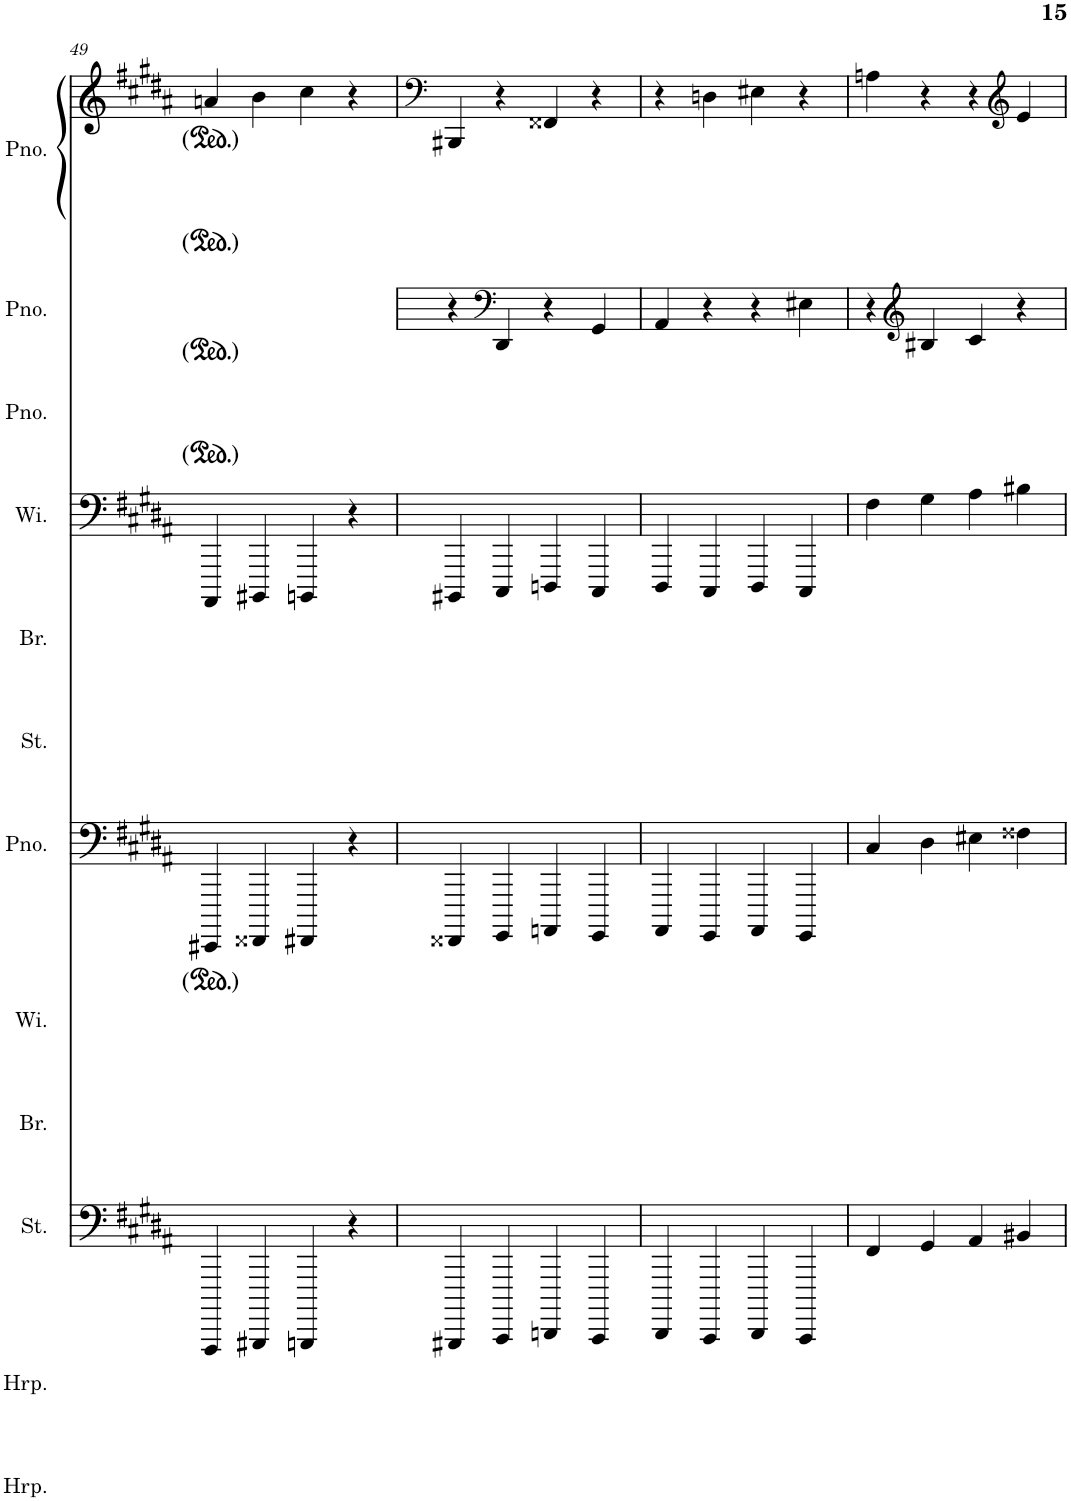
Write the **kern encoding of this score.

**kern	**kern	**kern	**kern	**kern	**kern	**kern	**kern	**kern	**kern	**kern	**kern	**kern
*part12	*part11	*part10	*part9	*part8	*part7	*part6	*part5	*part4	*part3	*part2	*part1	*part1
*staff13	*staff12	*staff11	*staff10	*staff9	*staff8	*staff7	*staff6	*staff5	*staff4	*staff3	*staff2	*staff1
*I"Harp	*I"Harp	*I"Strings	*I"Brass	*I"Winds	*I"Piano	*I"Strings	*I"Brass	*I"Winds	*I"Piano	*I"Piano	*I"Piano	*
*I'Hrp.	*I'Hrp.	*I'St.	*I'Br.	*I'Wi.	*I'Pno.	*I'St.	*I'Br.	*I'Wi.	*I'Pno.	*I'Pno.	*I'Pno.	*
!!LO:PB:g=z
*clefG2	*clefG2	*clefF4	*clefG2	*clefG2	*clefF4	*clefG2	*clefG2	*clefF4	*clefG2	*clefG2	*clefG2	*clefG2
*k[f#c#g#d#a#]	*k[f#c#g#d#a#]	*k[f#c#g#d#a#]	*k[f#c#g#d#a#]	*k[f#c#g#d#a#]	*k[f#c#g#d#a#]	*k[f#c#g#d#a#]	*k[f#c#g#d#a#]	*k[f#c#g#d#a#]	*k[f#c#g#d#a#]	*k[f#c#g#d#a#]	*k[f#c#g#d#a#]	*k[f#c#g#d#a#]
*M4/4	*M4/4	*M4/4	*M4/4	*M4/4	*M4/4	*M4/4	*M4/4	*M4/4	*M4/4	*M4/4	*M4/4	*M4/4
=49	=49	=49	=49	=49	=49	=49	=49	=49	=49	=49	=49	=49
1r	1r	4AAAAA#/	1r	1r	4EEEE#X/	1r	1r	4AAAA#/	1r	1r	1r	4an/
.	.	4BBBBB#X/	.	.	4FFFF##X/	.	.	4BBBB#X/	.	.	.	4b\
.	.	4BBBBBn/	.	.	4FFFF#X/	.	.	4BBBBn/	.	.	.	4cc#\
.	.	4r	.	.	4r	.	.	4r	.	.	.	4r
=50	=50	=50	=50	=50	=50	=50	=50	=50	=50	=50	=50	=50
*	*	*	*	*	*	*	*	*	*	*	*	*clefF4
1r	1r	4BBBBB#X/	1r	1r	4FFFF##X/	1r	1r	4BBBB#X/	1r	4r	1r	4BBB#X/
*	*	*	*	*	*	*	*	*	*	*clefF4	*	*
.	.	4CCCC#/	.	.	4GGGG#/	.	.	4CCC#/	.	4DD#/	.	4r
.	.	4DDDDn/	.	.	4AAAAn/	.	.	4DDDn/	.	4r	.	4FF##X/
.	.	4CCCC#/	.	.	4GGGG#/	.	.	4CCC#/	.	4GG#/	.	4r
=51	=51	=51	=51	=51	=51	=51	=51	=51	=51	=51	=51	=51
1r	1r	4DDDD#/	1r	1r	4AAAA#/	1r	1r	4DDD#/	1r	4AA#/	1r	4r
.	.	4CCCC#/	.	.	4GGGG#/	.	.	4CCC#/	.	4r	.	4Dn\
.	.	4DDDD#/	.	.	4AAAA#/	.	.	4DDD#/	.	4r	.	4E#X\
.	.	4CCCC#/	.	.	4GGGG#/	.	.	4CCC#/	.	4E#X\	.	4r
=52	=52	=52	=52	=52	=52	=52	=52	=52	=52	=52	=52	=52
1r	1r	4FF#/	1r	1r	4C#/	1r	1r	4F#\	1r	4r	1r	4An\
*	*	*	*	*	*	*	*	*	*	*clefG2	*	*
.	.	4GG#/	.	.	4D#\	.	.	4G#\	.	4B#X/	.	4r
.	.	4AA#/	.	.	4E#X\	.	.	4A#\	.	4c#/	.	4r
*	*	*	*	*	*	*	*	*	*	*	*	*clefG2
.	.	4BB#X/	.	.	4F##X\	.	.	4B#X\	.	4r	.	4e/
=	=	=	=	=	=	=	=	=	=	=	=	=
*-	*-	*-	*-	*-	*-	*-	*-	*-	*-	*-	*-	*-
